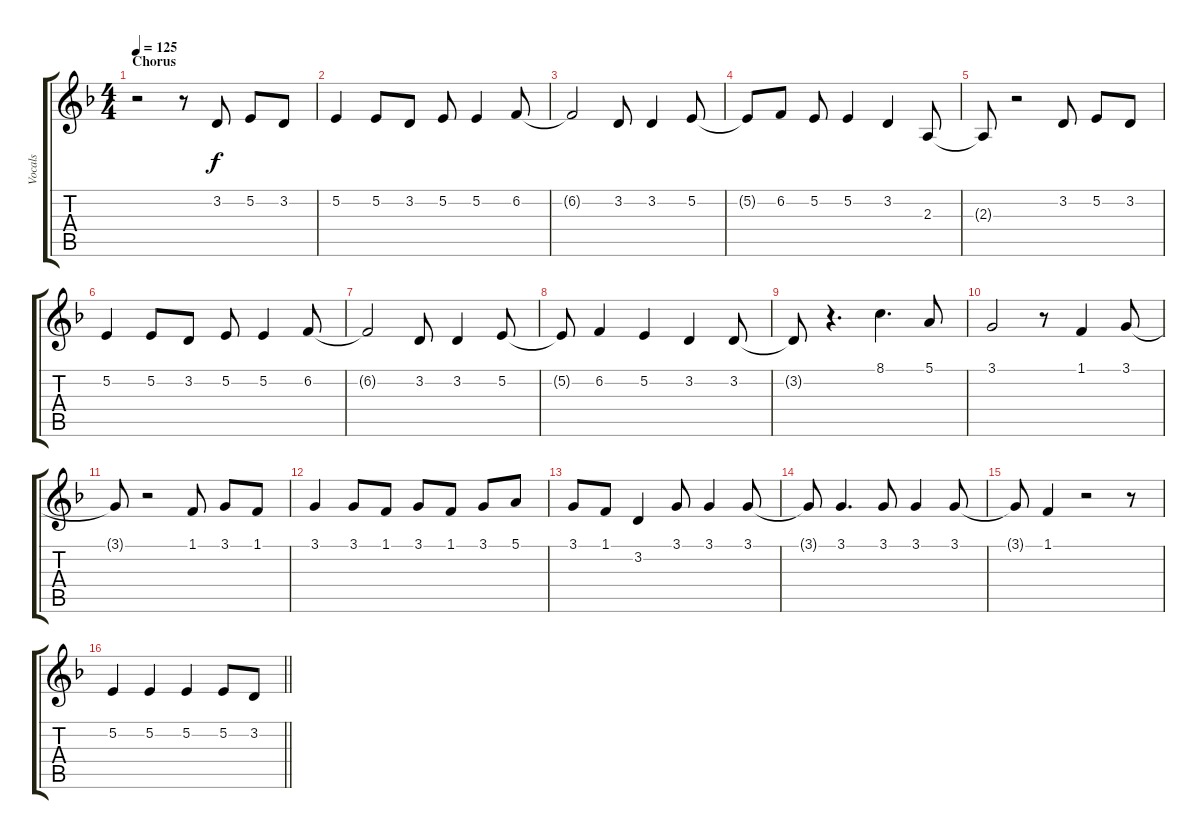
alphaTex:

\track ("Vocals" "Vocals") {instrument flute}
\staff {score tabs}
\tuning (E4 B3 G3 D3 A2 E2) {hide}
\ts (4 4)
\section ("" "Chorus")
\tempo 125
\clef g2
\ks f
r.2{dy f volume 14} r.8 3.2.8 5.2.8 3.2.8 |
5.2.4 5.2.8 3.2.8 5.2.8 5.2.4 6.2.8 |
6.2{t}.2 3.2.8 3.2.4 5.2.8 |
5.2{t}.8 6.2.8 5.2.8 5.2.4 3.2.4 2.3.8 |
2.3{t}.8 r.2 3.2.8 5.2.8 3.2.8 |
5.2.4 5.2.8 3.2.8 5.2.8 5.2.4 6.2.8 |
6.2{t}.2 3.2.8 3.2.4 5.2.8 |
5.2{t}.8 6.2.4 5.2.4 3.2.4 3.2.8 |
3.2{t}.8 r.4{d} 8.1.4{d} 5.1.8 |
3.1.2 r.8 1.1.4 3.1.8 |
3.1{t}.8 r.2 1.1.8 3.1.8 1.1.8 |
3.1.4 3.1.8 1.1.8 3.1.8 1.1.8 3.1.8 5.1.8 |
3.1.8 1.1.8 3.2.4 3.1.8 3.1.4 3.1.8 |
3.1{t}.8 3.1.4{d} 3.1.8 3.1.4 3.1.8 |
3.1{t}.8 1.1.4 r.2 r.8 |
\barLineRight lightlight
5.2.4 5.2.4 5.2.4 5.2.8 3.2.8
